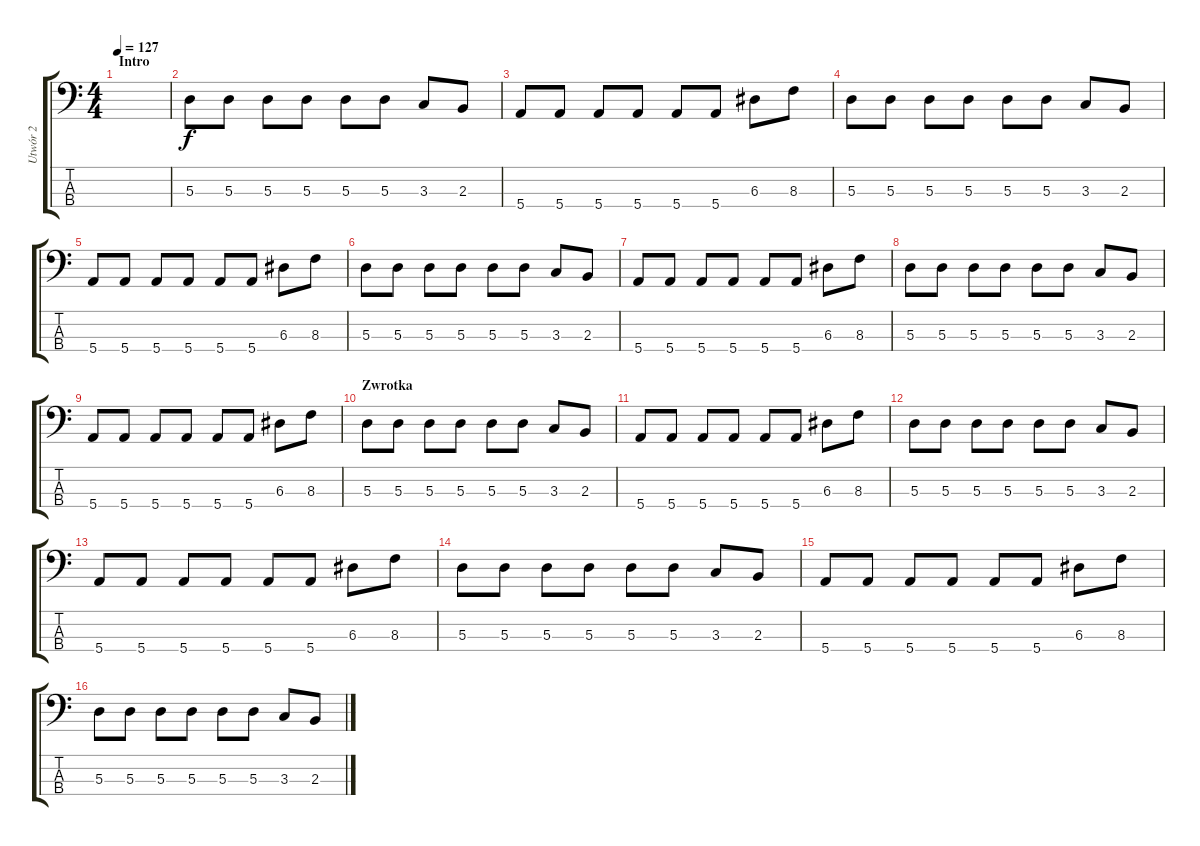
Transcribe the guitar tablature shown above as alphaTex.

\track ("Utwór 2" "Utwór 2") {instrument electricbasspick}
\staff {score tabs}
\tuning (G2 D2 A1 E1) {hide}
\ts (4 4)
\section ("" "Intro")
\tempo 127
\clef f4
\ks c
|
5.3.8 5.3.8 5.3.8 5.3.8 5.3.8 5.3.8 3.3.8 2.3.8 |
5.4.8 5.4.8 5.4.8 5.4.8 5.4.8 5.4.8 6.3.8 8.3.8 |
5.3.8 5.3.8 5.3.8 5.3.8 5.3.8 5.3.8 3.3.8 2.3.8 |
5.4.8 5.4.8 5.4.8 5.4.8 5.4.8 5.4.8 6.3.8 8.3.8 |
5.3.8 5.3.8 5.3.8 5.3.8 5.3.8 5.3.8 3.3.8 2.3.8 |
5.4.8 5.4.8 5.4.8 5.4.8 5.4.8 5.4.8 6.3.8 8.3.8 |
5.3.8 5.3.8 5.3.8 5.3.8 5.3.8 5.3.8 3.3.8 2.3.8 |
5.4.8 5.4.8 5.4.8 5.4.8 5.4.8 5.4.8 6.3.8 8.3.8 |
\section ("" "Zwrotka")
5.3.8 5.3.8 5.3.8 5.3.8 5.3.8 5.3.8 3.3.8 2.3.8 |
5.4.8 5.4.8 5.4.8 5.4.8 5.4.8 5.4.8 6.3.8 8.3.8 |
5.3.8 5.3.8 5.3.8 5.3.8 5.3.8 5.3.8 3.3.8 2.3.8 |
5.4.8 5.4.8 5.4.8 5.4.8 5.4.8 5.4.8 6.3.8 8.3.8 |
5.3.8 5.3.8 5.3.8 5.3.8 5.3.8 5.3.8 3.3.8 2.3.8 |
5.4.8 5.4.8 5.4.8 5.4.8 5.4.8 5.4.8 6.3.8 8.3.8 |
5.3.8 5.3.8 5.3.8 5.3.8 5.3.8 5.3.8 3.3.8 2.3.8
